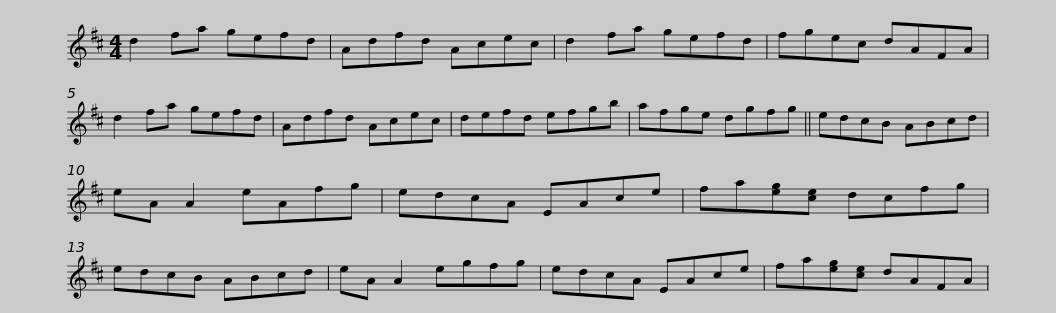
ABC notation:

X:1
L:1/8
M:4/4
I:linebreak $
K:D
V:1 treble
V:1
 d2 fa gefd | Adfd Acec | d2 fa gefd | fgec dAFA | d2 fa gefd |$ %5
 Adfd Acec | defd efgb | afge dgfg || edcB ABcd | eA A2 eAfg |$ %10
 edcA EAce | fa[eg][ce] dcfg | edcB ABcd | eA A2 egfg | edcA EAce |$ %15
 fa[eg][ce] dAFA | %16
